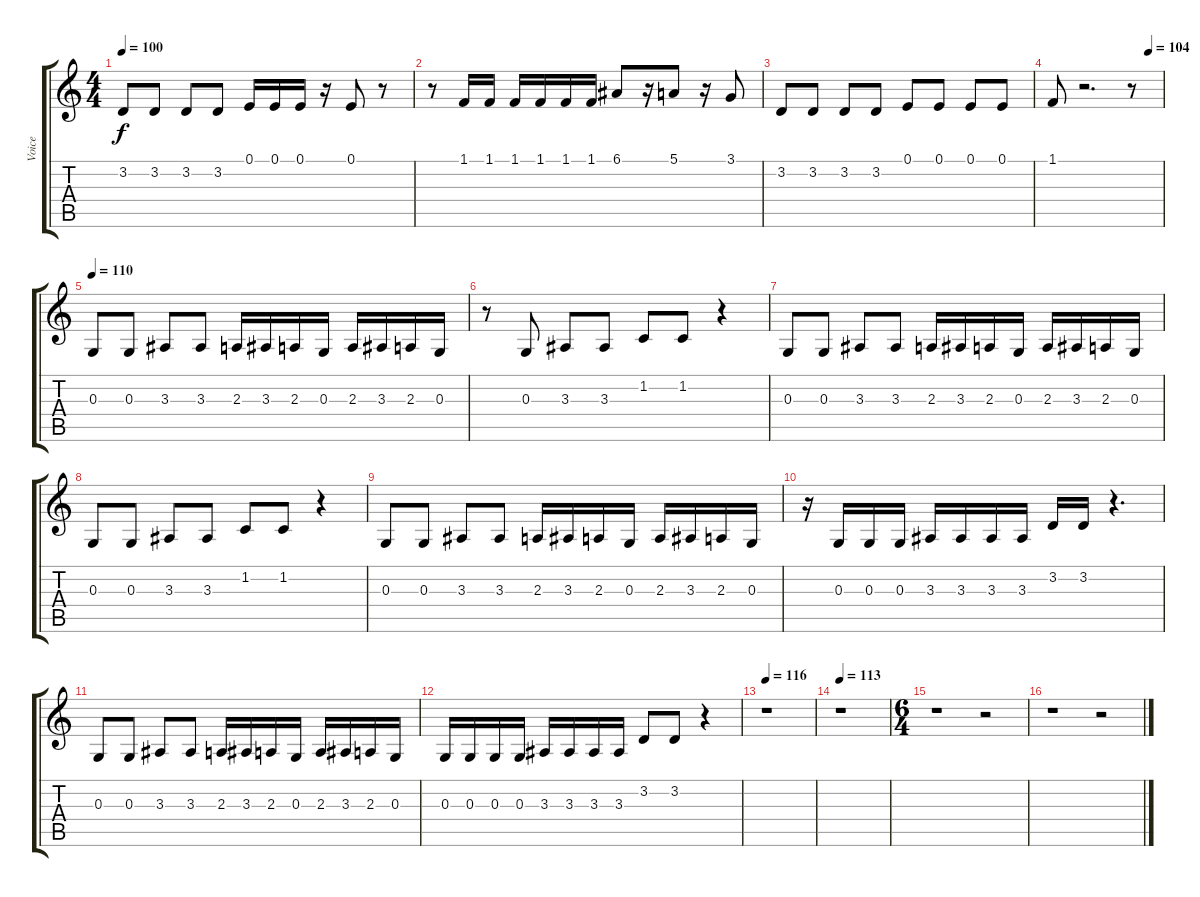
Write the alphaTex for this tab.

\track ("Voice" "Voice") {instrument synthvoice}
\staff {score tabs}
\tuning (E4 B3 G3 D3 A2 E2) {hide}
\ts (4 4)
\tempo 100
\clef g2
\ks c
3.2.8{dy f} 3.2.8 3.2.8 3.2.8 0.1.16 0.1.16 0.1.16 r.16 0.1.8 r.8 |
r.8 1.1.16 1.1.16 1.1.16 1.1.16 1.1.16 1.1.16 6.1.8 r.16 5.1.8 r.16 3.1.8 |
3.2.8 3.2.8 3.2.8 3.2.8 0.1.8 0.1.8 0.1.8 0.1.8 |
\tempo (104 0.875)
1.1.8 r.2{d} r.8 |
\tempo 110
0.3.8 0.3.8 3.3.8 3.3.8 2.3.16 3.3.16 2.3.16 0.3.16 2.3.16 3.3.16 2.3.16 0.3.16 |
r.8 0.3.8 3.3.8 3.3.8 1.2.8 1.2.8 r.4 |
0.3.8 0.3.8 3.3.8 3.3.8 2.3.16 3.3.16 2.3.16 0.3.16 2.3.16 3.3.16 2.3.16 0.3.16 |
0.3.8 0.3.8 3.3.8 3.3.8 1.2.8 1.2.8 r.4 |
0.3.8 0.3.8 3.3.8 3.3.8 2.3.16 3.3.16 2.3.16 0.3.16 2.3.16 3.3.16 2.3.16 0.3.16 |
r.16 0.3.16 0.3.16 0.3.16 3.3.16 3.3.16 3.3.16 3.3.16 3.2.16 3.2.16 r.4{d} |
0.3.8 0.3.8 3.3.8 3.3.8 2.3.16 3.3.16 2.3.16 0.3.16 2.3.16 3.3.16 2.3.16 0.3.16 |
0.3.16 0.3.16 0.3.16 0.3.16 3.3.16 3.3.16 3.3.16 3.3.16 3.2.8 3.2.8 r.4 |
\tempo 116
r.1 |
\tempo 113
r.1 |
\ts (6 4)
r.1 r.2 |
r.1 r.2
